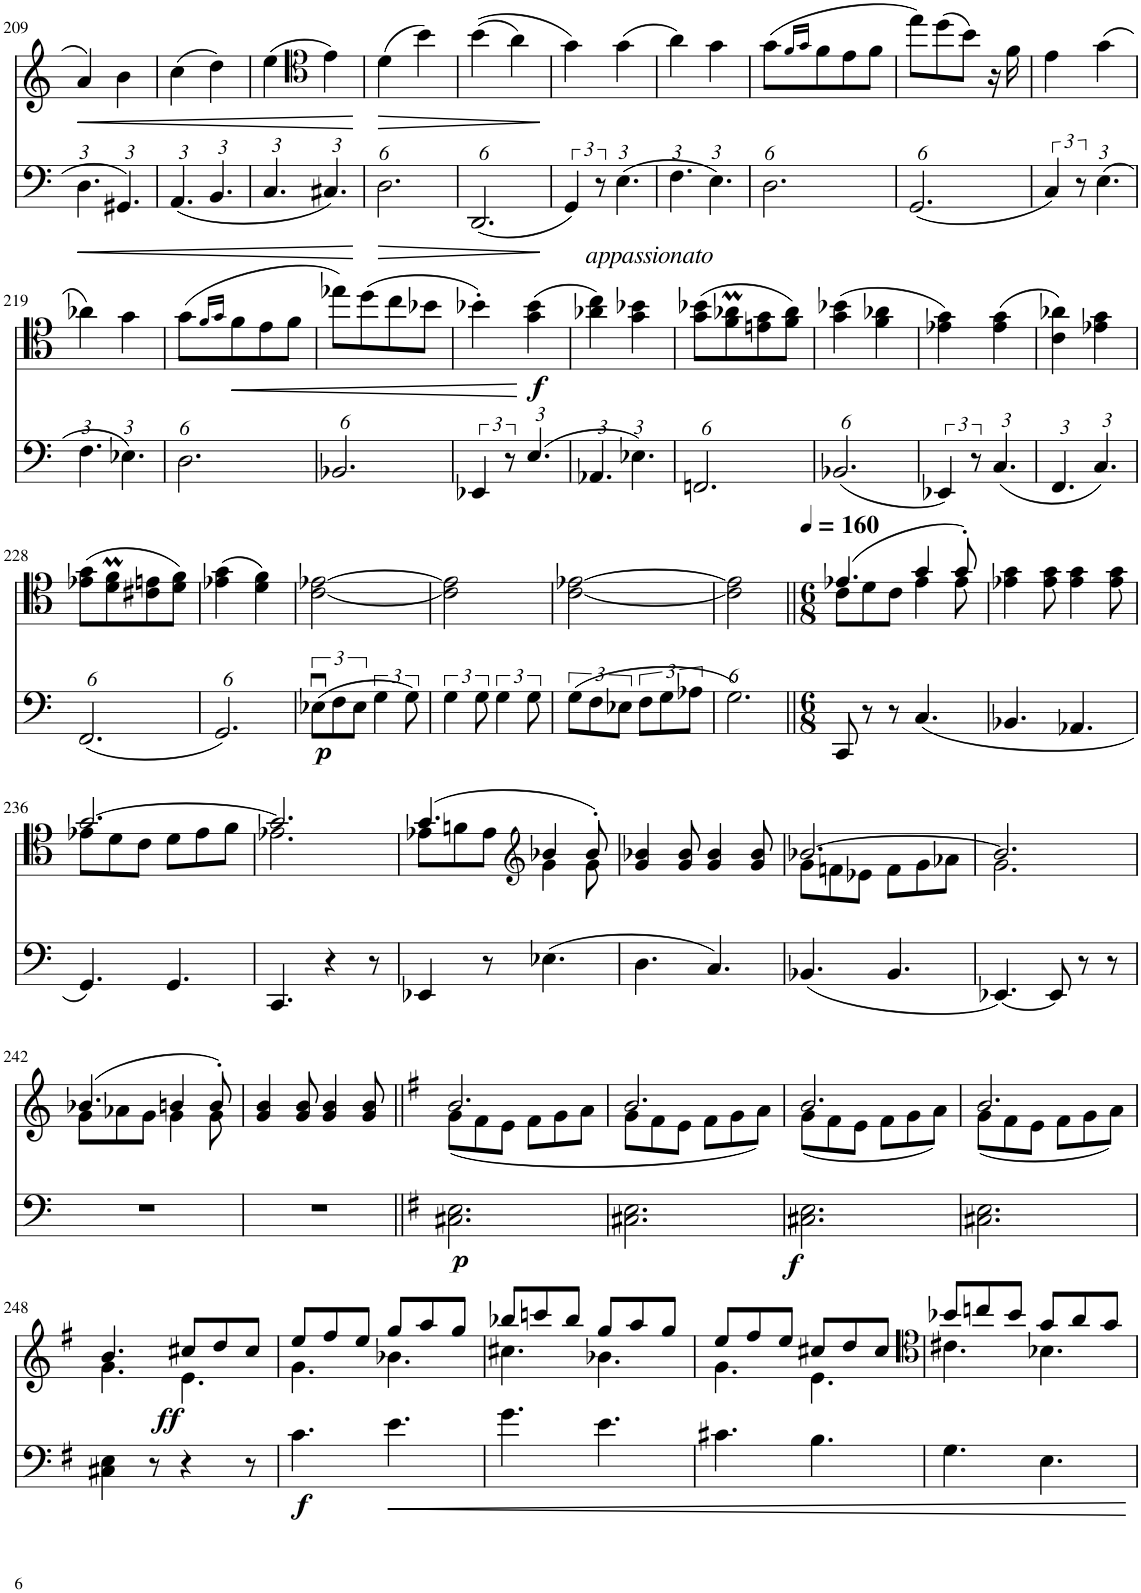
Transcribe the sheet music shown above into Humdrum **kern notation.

**kern	**dynam	**kern	**dynam
*part2	*part2	*part1	*part1
*staff2	*staff2	*staff1	*staff1
*I"Cello 2	*	*I"Cello 1	*
!!LO:PB:g=z
*clefF4	*	*clefG2	*
*k[]	*	*k[]	*
*M2/4	*	*M2/4	*
=209	=209	=209	=209
!	!LO:HP:b	!	!LO:HP:b
6.D\	<	4a/	<
6.GG#X/	.	4b\	.
=210	=210	=210	=210
(6.AA/	.	(4cc\	.
6.BB/	.	4dd\)	.
=211	=211	=211	=211
6.C/	.	(4ee\	.
*	*	*clefC4	*
6.C#X/)	.	4e\)	.
.	[	.	[
=212	=212	=212	=212
!	!LO:HP:b	!	!LO:HP:b
3.D\	>	(4d\	>
.	.	4b\)	.
=213	=213	=213	=213
(3.DD/	.	((4b\	.
.	.	4a\)	.
.	]	.	]
=214	=214	=214	=214
6GG/)	.	4g\)	.
12r	.	.	.
(6.E\	.	(4g\	.
=215	=215	=215	=215
6.F\	.	4a\)	.
6.E\)	.	4g\	.
=216	=216	=216	=216
3.D\	.	(8g\L	.
.	.	16qf/LL	.
.	.	16qg/JJ	.
.	.	8f\	.
.	.	8e\	.
.	.	8f\J	.
=217	=217	=217	=217
(3.GG/	.	8ee\L)	.
.	.	(8dd\	.
.	.	8b\J)	.
.	.	16r	.
.	.	16f\	.
=218	=218	=218	=218
6C/)	.	4e\	.
12r	.	.	.
(6.E\	.	(4g\	.
!!LO:LB:g=z
=219	=219	=219	=219
6.F\	.	4a-X\)	.
6.E-X\)	.	4g\	.
=220	=220	=220	=220
3.D\	.	(8g\L	.
.	.	16qf/LL	.
.	.	16qg/JJ	.
.	.	8f\	.
.	.	8e\	.
.	.	8f\J	.
=221	=221	=221	=221
3.BB-X/	.	8ee-X\L)	.
.	.	(8dd\	.
.	.	8cc\	.
.	.	8b-X\J	.
=222	=222	=222	=222
6EE-X/	.	4b-X'\)	.
12r	.	.	.
!	!	!	!LO:DY:b
(6.E/	.	(4g\ 4b-\	f
=223	=223	=223	=223
6.AA-X/	.	4a-X\ 4cc\)	.
!	!	!LO:TX:a:i:t=appassionato	!
6.E-X\)	.	4g\ 4b-X\	.
=224	=224	=224	=224
3.FFn/	.	(8g\ 8b-X\L	.
.	.	8f\M 8a-X\M	.
.	.	8en\ 8g\	.
.	.	8f\ 8a-\J)	.
=225	=225	=225	=225
(3.BB-X/	.	(4g\ 4b-X\	.
.	.	4f\ 4a-X\	.
=226	=226	=226	=226
6EE-X/)	.	4e-X\ 4g\)	.
12r	.	.	.
(6.C/	.	(4e-\ 4g\	.
=227	=227	=227	=227
6.FF/	.	4c\ 4a-X\)	.
6.C/)	.	4e-X\ 4g\	.
!!LO:LB:g=z
=228	=228	=228	=228
(3.FF/	.	(8e-X\ 8g\L	.
.	.	8d\M 8f\M	.
.	.	8c#X\ 8en\	.
.	.	8d\ 8f\J)	.
=229	=229	=229	=229
3.GG/)	.	(4e-X\ 4g\	.
.	.	4d\ 4f\)	.
=230	=230	=230	=230
!	!LO:DY:b	!	!
(12E-Xu\L	p	[2c\ [2e-X\	.
12F\	.	.	.
12E-\J	.	.	.
6G\	.	.	.
12G\)	.	.	.
=231	=231	=231	=231
6G\	.	2c\] 2e-\]	.
12G\	.	.	.
6G\	.	.	.
12G\	.	.	.
=232	=232	=232	=232
(12G\L	.	[2c\ [2e-X\	.
12F\	.	.	.
12E-X\J	.	.	.
12F\L	.	.	.
12G\	.	.	.
12A-X\J	.	.	.
=233	=233	=233	=233
3.G\)	.	2c\] 2e-\]	.
=234||	=234||	=234||	=234||
*M6/8	*	*M6/8	*
*	*	*MM160	*
*	*	*^	*
8CC/	.	(4.e-X/	8c\L	.
8r	.	.	8d\	.
8r	.	.	8c\J	.
(4.C/	.	4g/	4e-\	.
.	.	8g'/)	8e-\	.
*	*	*v	*v	*
=235	=235	=235	=235
4.BB-X/	.	4e-X\ 4g\	.
.	.	8e-\ 8g\	.
4.AA-X/	.	4e-\ 4g\	.
.	.	8e-\ 8g\	.
!!LO:LB:g=z
=236	=236	=236	=236
*	*	*^	*
4.GG/)	.	[2.g/	8e-X\L	.
.	.	.	8d\	.
.	.	.	8c\J	.
4.GG/	.	.	8d\L	.
.	.	.	8e-\	.
.	.	.	8f\J	.
=237	=237	=237	=237	=237
4.CC/	.	2.g/]	2.e-X\	.
4r	.	.	.	.
8r	.	.	.	.
=238	=238	=238	=238	=238
4EE-X/	.	(4.g/	8e-X\L	.
.	.	.	8fn\	.
8r	.	.	8e-\J	.
*	*	*clefG2	*	*
(4.E-X\	.	4b-X/	4g\	.
.	.	8b-'/)	8g\	.
*	*	*v	*v	*
=239	=239	=239	=239
4.D\	.	4g/ 4b-X/	.
.	.	8g/ 8b-/	.
4.C/)	.	4g/ 4b-/	.
.	.	8g/ 8b-/	.
=240	=240	=240	=240
*	*	*^	*
(4.BB-X/	.	[2.b-X/	8g\L	.
.	.	.	8fn\	.
.	.	.	8e-X\J	.
4.BB-/	.	.	8f\L	.
.	.	.	8g\	.
.	.	.	8a-X\J	.
=241	=241	=241	=241	=241
[4.EE-X/)	.	2.b-/]	2.g\	.
8EE-/]	.	.	.	.
8r	.	.	.	.
8r	.	.	.	.
!!LO:LB:g=z	!!
=242	=242	=242	=242	=242
2.r	.	(4.b-X/	8g\L	.
.	.	.	8a-X\	.
.	.	.	8g\J	.
.	.	4bn/	4g\	.
.	.	8b'/)	8g\	.
*	*	*v	*v	*
=243	=243	=243	=243
2.r	.	4g/ 4b/	.
.	.	8g/ 8b/	.
.	.	4g/ 4b/	.
.	.	8g/ 8b/	.
=244||	=244||	=244||	=244||
*k[f#]	*	*k[f#]	*
*	*	*^	*
!	!LO:DY:b	!	!	!
2.C#X\ 2.E\	p	2.b/	(8g\L	.
.	.	.	8f#\	.
.	.	.	8e\J	.
.	.	.	8f#\L	.
.	.	.	8g\	.
.	.	.	8a\J	.
=245	=245	=245	=245	=245
2.C#X\ 2.E\	.	2.b/	8g\L	.
.	.	.	8f#\	.
.	.	.	8e\J	.
.	.	.	8f#\L	.
.	.	.	8g\	.
.	.	.	8a\J)	.
=246	=246	=246	=246	=246
!	!LO:DY:b	!	!	!
2.C#X\ 2.E\	f	2.b/	(8g\L	.
.	.	.	8f#\	.
.	.	.	8e\J	.
.	.	.	8f#\L	.
.	.	.	8g\	.
.	.	.	8a\J)	.
=247	=247	=247	=247	=247
2.C#X\ 2.E\	.	2.b/	(8g\L	.
.	.	.	8f#\	.
.	.	.	8e\J	.
.	.	.	8f#\L	.
.	.	.	8g\	.
.	.	.	8a\J)	.
!!LO:LB:g=z	!!
=248	=248	=248	=248	=248
4C#X\ 4E\	.	4.b/	4.g\	.
8r	.	.	.	.
!	!	!	!	!LO:DY:b
4r	.	8cc#X/L	4.e\	ff
.	.	8dd/	.	.
8r	.	8cc#/J	.	.
=249	=249	=249	=249	=249
!	!LO:DY:b	!	!	!
4.c\	f	8ee/L	4.g\	.
.	.	8ff#/	.	.
.	.	8ee/J	.	.
!	!LO:HP:b	!	!	!
4.e\	<	8gg/L	4.b-X\	.
.	.	8aa/	.	.
.	.	8gg/J	.	.
=250	=250	=250	=250	=250
4.g\	.	8bb-X/L	4.cc#X\	.
.	.	8cccn/	.	.
.	.	8bb-/J	.	.
4.e\	.	8gg/L	4.b-X\	.
.	.	8aa/	.	.
.	.	8gg/J	.	.
=251	=251	=251	=251	=251
4.c#X\	.	8ee/L	4.g\	.
.	.	8ff#/	.	.
.	.	8ee/J	.	.
4.B\	.	8cc#X/L	4.e\	.
.	.	8dd/	.	.
.	.	8cc#/J	.	.
=252	=252	=252	=252	=252
*	*	*clefC4	*	*
4.G\	.	8b-X/L	4.c#X\	.
.	.	8ccn/	.	.
.	.	8b-/J	.	.
4.E\	.	8g/L	4.B-X\	.
.	.	8a/	.	.
.	.	8g/J	.	.
*	*	*v	*v	*
.	[	.	.
=	=	=	=
*-	*-	*-	*-
